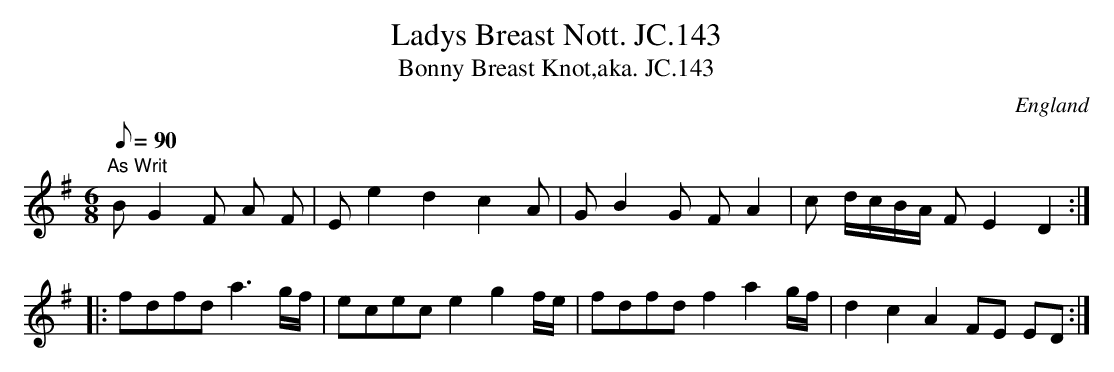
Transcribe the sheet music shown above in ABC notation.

X:1
T:Ladys Breast Nott. JC.143
T:Bonny Breast Knot,aka. JC.143
M:6/8
L:1/8
Q:90
O:England
K:G
"As Writ"BG2F A F|Ee2d2c2A|GB2G F A2|c d/c/B/A/ FE2D2:|!
|:fdfda3g/f/|ecece2g2f/e/|fdfdf2a2g/f/|d2c2A2FE ED:|]
